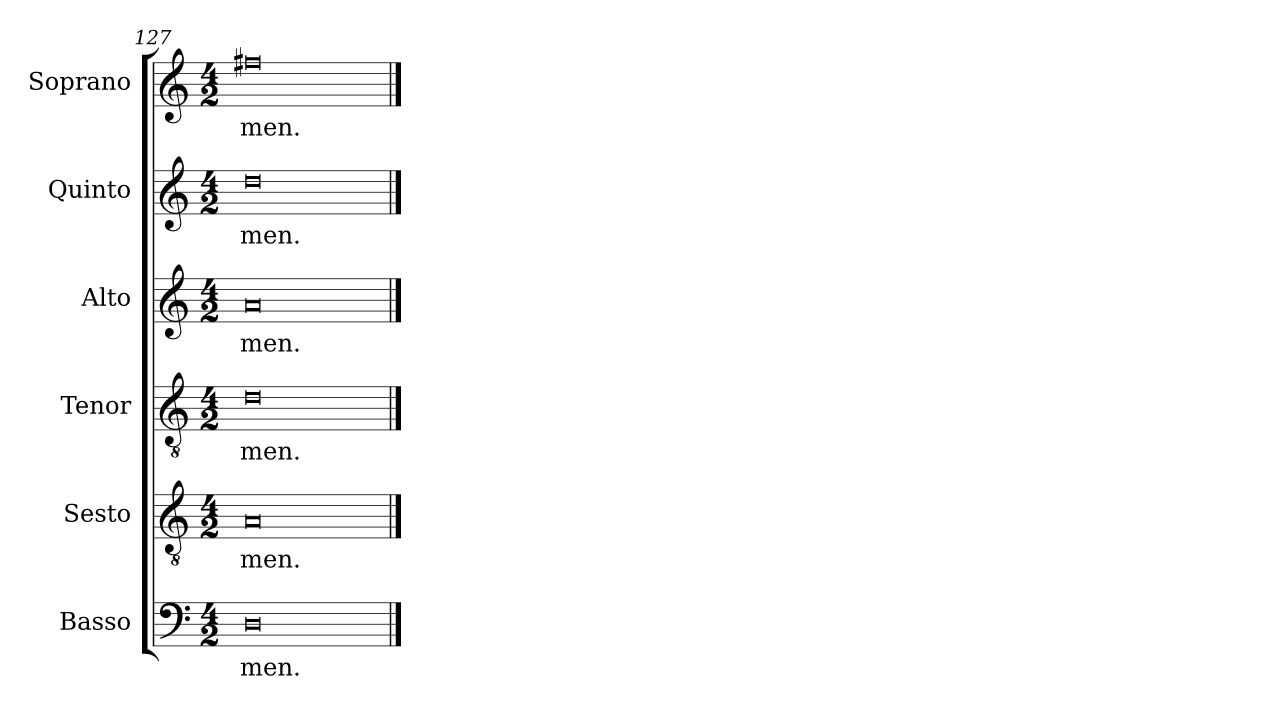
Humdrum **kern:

**kern	**text	**kern	**text	**kern	**text	**kern	**text	**kern	**text	**kern	**text
*part6	*part6	*part5	*part5	*part4	*part4	*part3	*part3	*part2	*part2	*part1	*part1
*staff6	*staff6	*staff5	*staff5	*staff4	*staff4	*staff3	*staff3	*staff2	*staff2	*staff1	*staff1
*I"Basso	*	*I"Sesto	*	*I"Tenor	*	*I"Alto	*	*I"Quinto	*	*I"Soprano	*
*	*	*	*	*I'T.	*	*I'A.	*	*	*	*I'Sop.	*
*clefF4	*	*clefGv2	*	*clefGv2	*	*clefG2	*	*clefG2	*	*clefG2	*
*	*	*ITrd7c12	*	*ITrd7c12	*	*	*	*	*	*	*
*k[]	*	*k[]	*	*k[]	*	*k[]	*	*k[]	*	*k[]	*
*C:	*	*C:	*	*C:	*	*C:	*	*C:	*	*C:	*
*M4/2	*	*M4/2	*	*M4/2	*	*M4/2	*	*M4/2	*	*M4/2	*
=127	=127	=127	=127	=127	=127	=127	=127	=127	=127	=127	=127
!	!LO:LY:b:color=#000000	!	!	!	!	!	!	!	!	!	!
!	!	!	!LO:LY:b:color=#000000	!	!	!	!	!	!	!	!
!	!	!	!	!	!LO:LY:b:color=#000000	!	!	!	!	!	!
!	!	!	!	!	!	!	!LO:LY:b:color=#000000	!	!	!	!
!	!	!	!	!	!	!	!	!	!LO:LY:b:color=#000000	!	!
!	!	!	!	!	!	!	!	!	!	!	!LO:LY:b:color=#000000
0Di	-men.	0AAi	-men.	0Di	-men.	0ai	-men.	0ddi	-men.	0ff#Xi	-men.
==	==	==	==	==	==	==	==	==	==	==	==
*-	*-	*-	*-	*-	*-	*-	*-	*-	*-	*-	*-
